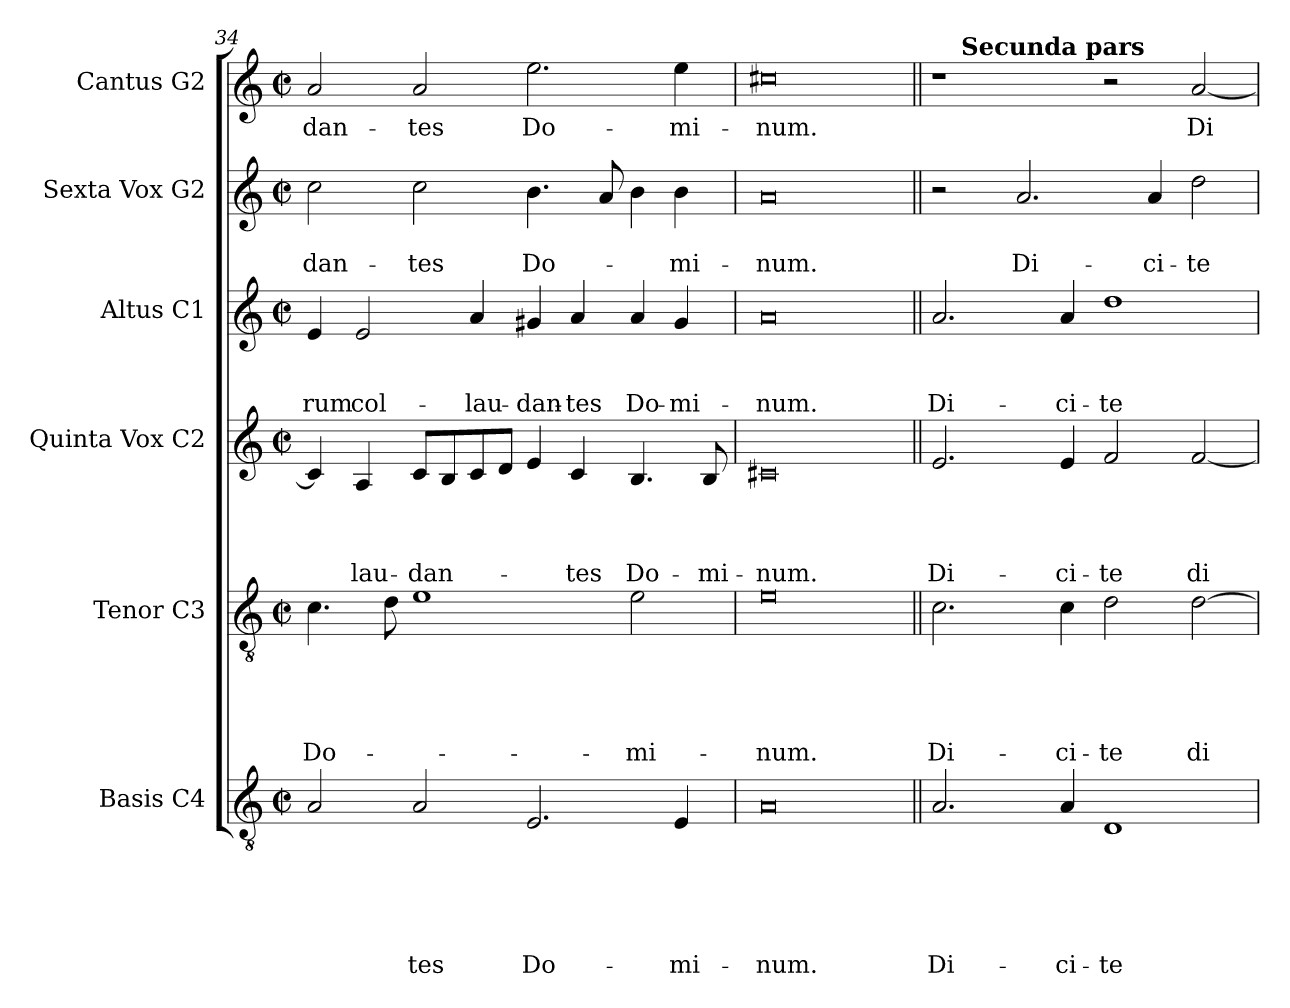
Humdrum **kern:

**kern	**text	**text	**text	**text	**text	**text	**kern	**text	**text	**text	**text	**text	**kern	**text	**text	**text	**text	**kern	**text	**text	**text	**kern	**text	**text	**kern	**text
*part6	*part6	*part6	*part6	*part6	*part6	*part6	*part5	*part5	*part5	*part5	*part5	*part5	*part4	*part4	*part4	*part4	*part4	*part3	*part3	*part3	*part3	*part2	*part2	*part2	*part1	*part1
*staff6	*staff6	*staff6	*staff6	*staff6	*staff6	*staff6	*staff5	*staff5	*staff5	*staff5	*staff5	*staff5	*staff4	*staff4	*staff4	*staff4	*staff4	*staff3	*staff3	*staff3	*staff3	*staff2	*staff2	*staff2	*staff1	*staff1
*I"Basis C4	*	*	*	*	*	*	*I"Tenor C3	*	*	*	*	*	*I"Quinta Vox C2	*	*	*	*	*I"Altus C1	*	*	*	*I"Sexta Vox G2	*	*	*I"Cantus G2	*
*I'B	*	*	*	*	*	*	*I'T	*	*	*	*	*	*	*	*	*	*	*I'A	*	*	*	*	*	*	*I'C	*
*clefGv2	*	*	*	*	*	*	*clefGv2	*	*	*	*	*	*clefG2	*	*	*	*	*clefG2	*	*	*	*clefG2	*	*	*clefG2	*
*k[]	*	*	*	*	*	*	*k[]	*	*	*	*	*	*k[]	*	*	*	*	*k[]	*	*	*	*k[]	*	*	*k[]	*
*C:	*	*	*	*	*	*	*C:	*	*	*	*	*	*C:	*	*	*	*	*C:	*	*	*	*C:	*	*	*C:	*
*M2/2	*	*	*	*	*	*	*M2/2	*	*	*	*	*	*M2/2	*	*	*	*	*M2/2	*	*	*	*M2/2	*	*	*M2/2	*
*met(c|)	*	*	*	*	*	*	*met(c|)	*	*	*	*	*	*met(c|)	*	*	*	*	*met(c|)	*	*	*	*met(c|)	*	*	*met(c|)	*
=34	=34	=34	=34	=34	=34	=34	=34	=34	=34	=34	=34	=34	=34	=34	=34	=34	=34	=34	=34	=34	=34	=34	=34	=34	=34	=34
!	!	!	!	!	!	!	!	!	!	!	!	!LO:LY:b	!	!	!	!	!	!	!	!	!LO:LY:b	!	!	!LO:LY:b	!	!LO:LY:b
2A/	.	.	.	.	.	.	4.c\	.	.	.	.	Do-	4c/]	.	.	.	.	4e/	.	.	-rum	2cc\	.	-dan-	2a/	-dan-
!	!	!	!	!	!	!	!	!	!	!	!	!	!	!	!	!	!LO:LY:b	!	!	!	!LO:LY:b	!	!	!	!	!
.	.	.	.	.	.	.	.	.	.	.	.	.	4A/	.	.	.	-lau-	2e/	.	.	col-	.	.	.	.	.
.	.	.	.	.	.	.	8d\	.	.	.	.	.	.	.	.	.	.	.	.	.	.	.	.	.	.	.
!	!	!	!	!	!	!LO:LY:b	!	!	!	!	!	!	!	!	!	!	!LO:LY:b	!	!	!	!	!	!	!LO:LY:b	!	!LO:LY:b
2A/	.	.	.	.	.	-tes	1e	.	.	.	.	.	8c/L	.	.	.	-dan-	.	.	.	.	2cc\	.	-tes	2a/	-tes
.	.	.	.	.	.	.	.	.	.	.	.	.	8B/	.	.	.	.	.	.	.	.	.	.	.	.	.
!	!	!	!	!	!	!	!	!	!	!	!	!	!	!	!	!	!	!	!	!	!LO:LY:b	!	!	!	!	!
.	.	.	.	.	.	.	.	.	.	.	.	.	8c/	.	.	.	.	4a/	.	.	-lau-	.	.	.	.	.
.	.	.	.	.	.	.	.	.	.	.	.	.	8d/J	.	.	.	.	.	.	.	.	.	.	.	.	.
!	!	!	!	!	!	!LO:LY:b	!	!	!	!	!	!	!	!	!	!	!	!	!	!	!LO:LY:b	!	!	!LO:LY:b	!	!LO:LY:b
2.E/	.	.	.	.	.	Do-	.	.	.	.	.	.	4e/	.	.	.	.	4g#X/	.	.	-dan-	4.b\	.	Do-	2.ee\	Do-
!	!	!	!	!	!	!	!	!	!	!	!	!	!	!	!	!	!LO:LY:b	!	!	!	!LO:LY:b	!	!	!	!	!
.	.	.	.	.	.	.	.	.	.	.	.	.	4c/	.	.	.	-tes	4a/	.	.	-tes	.	.	.	.	.
.	.	.	.	.	.	.	.	.	.	.	.	.	.	.	.	.	.	.	.	.	.	8a/	.	.	.	.
!	!	!	!	!	!	!	!	!	!	!	!	!LO:LY:b	!	!	!	!	!LO:LY:b	!	!	!	!LO:LY:b	!	!	!	!	!
.	.	.	.	.	.	.	2e\	.	.	.	.	-mi-	4.B/	.	.	.	Do-	4a/	.	.	Do-	4b\	.	.	.	.
!	!	!	!	!	!	!LO:LY:b	!	!	!	!	!	!	!	!	!	!	!	!	!	!	!LO:LY:b	!	!	!LO:LY:b	!	!LO:LY:b
4E/	.	.	.	.	.	-mi-	.	.	.	.	.	.	.	.	.	.	.	4g#/	.	.	-mi-	4b\	.	-mi-	4ee\	-mi-
!	!	!	!	!	!	!	!	!	!	!	!	!	!	!	!	!	!LO:LY:b	!	!	!	!	!	!	!	!	!
.	.	.	.	.	.	.	.	.	.	.	.	.	8B/	.	.	.	-mi-	.	.	.	.	.	.	.	.	.
!!LO:LB:g=z
=35	=35	=35	=35	=35	=35	=35	=35	=35	=35	=35	=35	=35	=35	=35	=35	=35	=35	=35	=35	=35	=35	=35	=35	=35	=35	=35
!	!	!	!	!	!	!LO:LY:b	!	!	!	!	!	!LO:LY:b	!	!	!	!	!LO:LY:b	!	!	!	!LO:LY:b	!	!	!LO:LY:b	!	!LO:LY:b
0A	.	.	.	.	.	-num.	0e	.	.	.	.	-num.	0c#X	.	.	.	-num.	0a	.	.	-num.	0a	.	-num.	0cc#X	-num.
=36||	=36||	=36||	=36||	=36||	=36||	=36||	=36||	=36||	=36||	=36||	=36||	=36||	=36||	=36||	=36||	=36||	=36||	=36||	=36||	=36||	=36||	=36||	=36||	=36||	=36||	=36||
!	!	!	!	!	!	!LO:LY:b	!	!	!	!	!	!LO:LY:b	!	!	!	!	!LO:LY:b	!	!	!	!LO:LY:b	!	!	!	!	!
*	*	*	*	*	*	*	*	*	*	*	*	*	*	*	*	*	*	*	*	*	*	*	*	*	*^	*
2.A/	.	.	.	.	.	Di-	2.c\	.	.	.	.	Di-	2.e/	.	.	.	Di-	2.a/	.	.	Di-	2r	.	.	1r	8ryy	.
!	!	!	!	!	!	!	!	!	!	!	!	!	!	!	!	!	!	!	!	!	!	!	!	!	!	!LO:TX:a:B:t=Secunda pars	!
.	.	.	.	.	.	.	.	.	.	.	.	.	.	.	.	.	.	.	.	.	.	.	.	.	.	1...ryy	.
!	!	!	!	!	!	!	!	!	!	!	!	!	!	!	!	!	!	!	!	!	!	!	!	!LO:LY:b	!	!	!
.	.	.	.	.	.	.	.	.	.	.	.	.	.	.	.	.	.	.	.	.	.	2.a/	.	Di-	.	.	.
!	!	!	!	!	!	!LO:LY:b	!	!	!	!	!	!LO:LY:b	!	!	!	!	!LO:LY:b	!	!	!	!LO:LY:b	!	!	!	!	!	!
4A/	.	.	.	.	.	-ci-	4c\	.	.	.	.	-ci-	4e/	.	.	.	-ci-	4a/	.	.	-ci-	.	.	.	.	.	.
!	!	!	!	!	!	!LO:LY:b	!	!	!	!	!	!LO:LY:b	!	!	!	!	!LO:LY:b	!	!	!	!LO:LY:b	!	!	!	!	!	!
1D	.	.	.	.	.	-te	2d\	.	.	.	.	-te	2f/	.	.	.	-te	1dd	.	.	-te	.	.	.	2r	.	.
!	!	!	!	!	!	!	!	!	!	!	!	!	!	!	!	!	!	!	!	!	!	!	!	!LO:LY:b	!	!	!
.	.	.	.	.	.	.	.	.	.	.	.	.	.	.	.	.	.	.	.	.	.	4a/	.	-ci-	.	.	.
!	!	!	!	!	!	!	!	!	!	!	!	!LO:LY:b	!	!	!	!	!LO:LY:b	!	!	!	!	!	!	!LO:LY:b	!	!	!LO:LY:b
.	.	.	.	.	.	.	[2d\	.	.	.	.	di-	[2f/	.	.	.	di-	.	.	.	.	2dd\	.	-te	[2a/	.	Di-
*	*	*	*	*	*	*	*	*	*	*	*	*	*	*	*	*	*	*	*	*	*	*	*	*	*v	*v	*
=	=	=	=	=	=	=	=	=	=	=	=	=	=	=	=	=	=	=	=	=	=	=	=	=	=	=
*-	*-	*-	*-	*-	*-	*-	*-	*-	*-	*-	*-	*-	*-	*-	*-	*-	*-	*-	*-	*-	*-	*-	*-	*-	*-	*-
